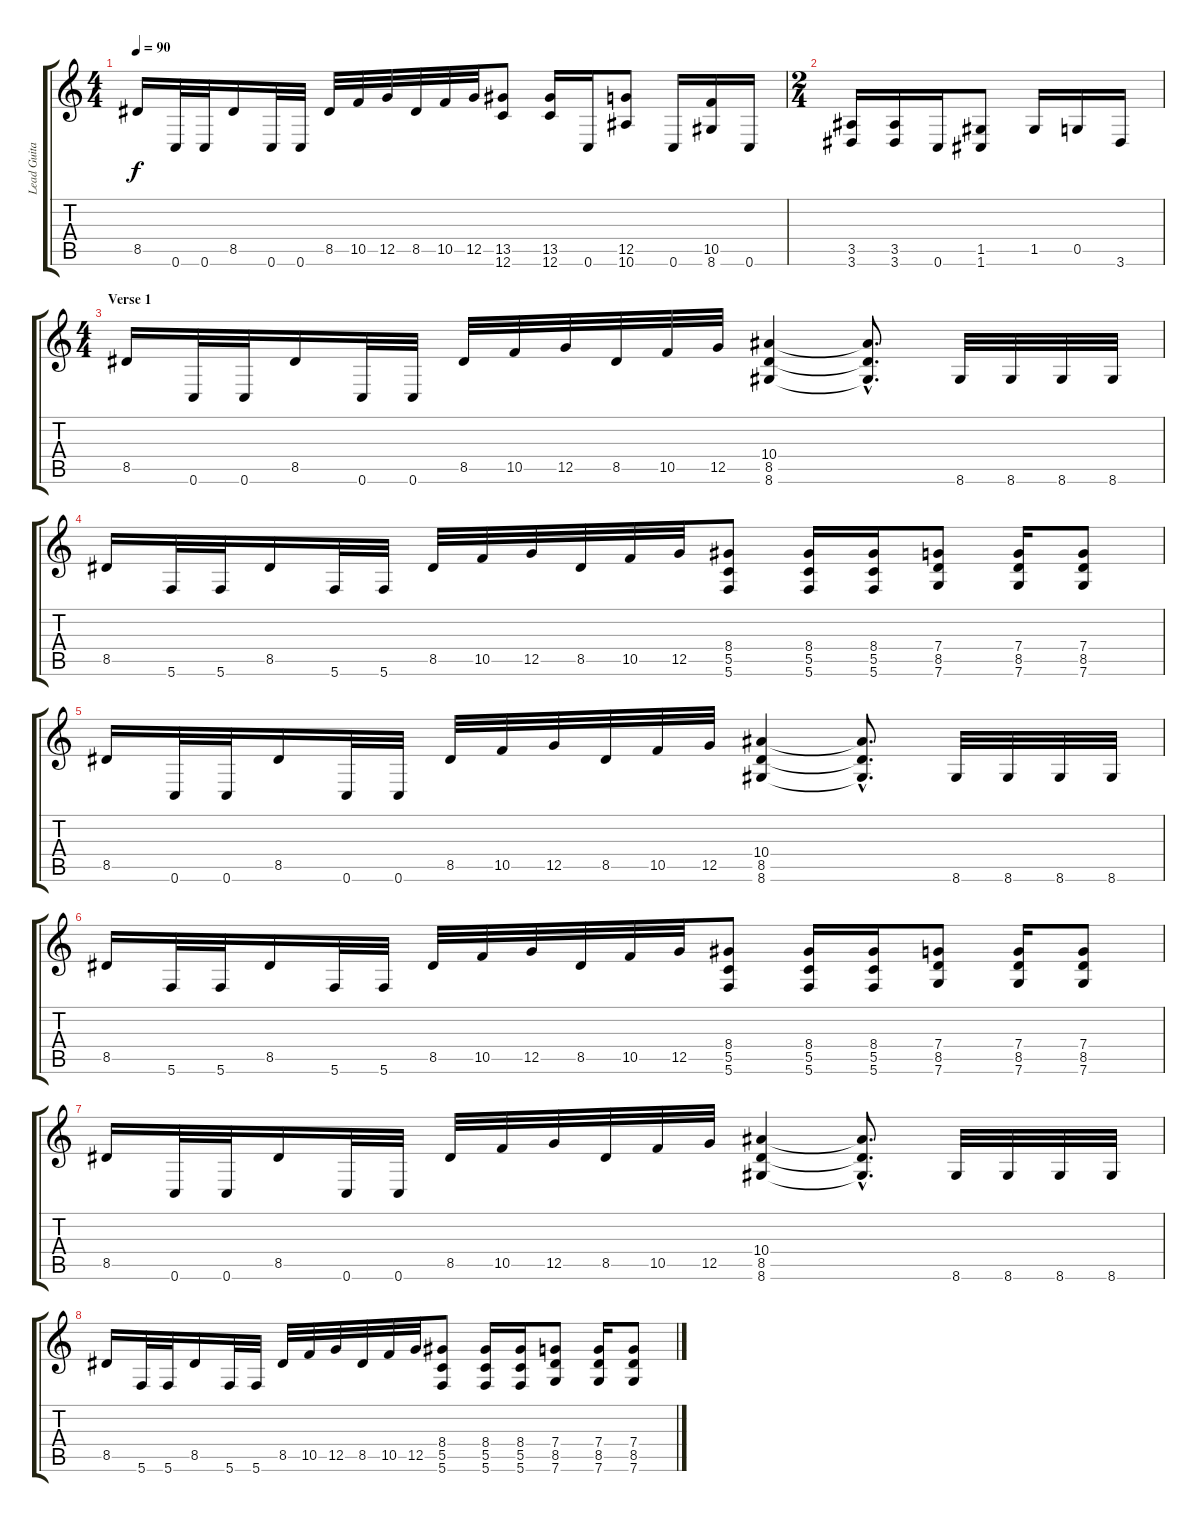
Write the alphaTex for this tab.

\track ("Lead Guitar 2" "Lead Guita") {instrument distortionguitar}
\staff {score tabs}
\tuning (D4 A3 F3 C3 G2 C2) {hide}
\ts (4 4)
\tempo 90
\clef g2
\ks c
8.5.16{dy f} 0.6.32 0.6.32 8.5.16 0.6.32 0.6.32 8.5.32 10.5.32 12.5.32 8.5.32 10.5.32 12.5.32 (13.5 12.6).8 (13.5 12.6).16 0.6.16 (12.5 10.6).8 0.6.16 (10.5 8.6).16 0.6.16 |
\ts (2 4)
(3.5 3.6).16 (3.5 3.6).16 0.6.16 (1.5 1.6).8 1.5.16 0.5.16 3.6.16 |
\ts (4 4)
\section ("" "Verse 1")
8.5.16 0.6.32 0.6.32 8.5.16 0.6.32 0.6.32 8.5.32 10.5.32 12.5.32 8.5.32 10.5.32 12.5.32 (10.4 8.5 8.6).4 (10.4{hac t} 8.5{hac t} 8.6{hac t}).8{d} 8.6.32 8.6.32 8.6.32 8.6.32 |
8.5.16 5.6.32 5.6.32 8.5.16 5.6.32 5.6.32 8.5.32 10.5.32 12.5.32 8.5.32 10.5.32 12.5.32 (8.4 5.5 5.6).8 (8.4 5.5 5.6).16 (8.4 5.5 5.6).16 (7.4 8.5 7.6).8 (7.4 8.5 7.6).16 (7.4 8.5 7.6).8 |
8.5.16 0.6.32 0.6.32 8.5.16 0.6.32 0.6.32 8.5.32 10.5.32 12.5.32 8.5.32 10.5.32 12.5.32 (10.4 8.5 8.6).4 (10.4{hac t} 8.5{hac t} 8.6{hac t}).8{d} 8.6.32 8.6.32 8.6.32 8.6.32 |
8.5.16 5.6.32 5.6.32 8.5.16 5.6.32 5.6.32 8.5.32 10.5.32 12.5.32 8.5.32 10.5.32 12.5.32 (8.4 5.5 5.6).8 (8.4 5.5 5.6).16 (8.4 5.5 5.6).16 (7.4 8.5 7.6).8 (7.4 8.5 7.6).16 (7.4 8.5 7.6).8 |
8.5.16 0.6.32 0.6.32 8.5.16 0.6.32 0.6.32 8.5.32 10.5.32 12.5.32 8.5.32 10.5.32 12.5.32 (10.4 8.5 8.6).4 (10.4{hac t} 8.5{hac t} 8.6{hac t}).8{d} 8.6.32 8.6.32 8.6.32 8.6.32 |
8.5.16 5.6.32 5.6.32 8.5.16 5.6.32 5.6.32 8.5.32 10.5.32 12.5.32 8.5.32 10.5.32 12.5.32 (8.4 5.5 5.6).8 (8.4 5.5 5.6).16 (8.4 5.5 5.6).16 (7.4 8.5 7.6).8 (7.4 8.5 7.6).16 (7.4 8.5 7.6).8
